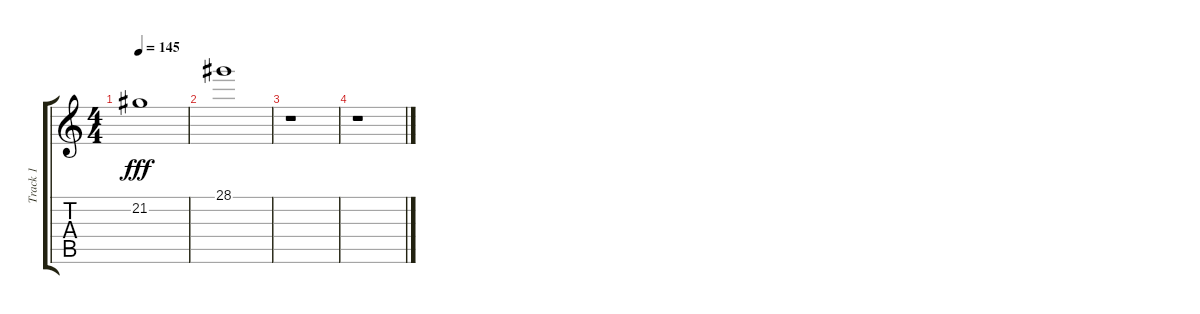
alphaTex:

\track ("Track 1" "Track 1") {instrument lead1square}
\staff {score tabs}
\tuning (E4 B3 G3 D3 A2 E2) {hide}
\ts (4 4)
\tempo 145
\clef g2
\ks c
21.2.1{dy fff} |
28.1.1 |
r.1 |
r.1
